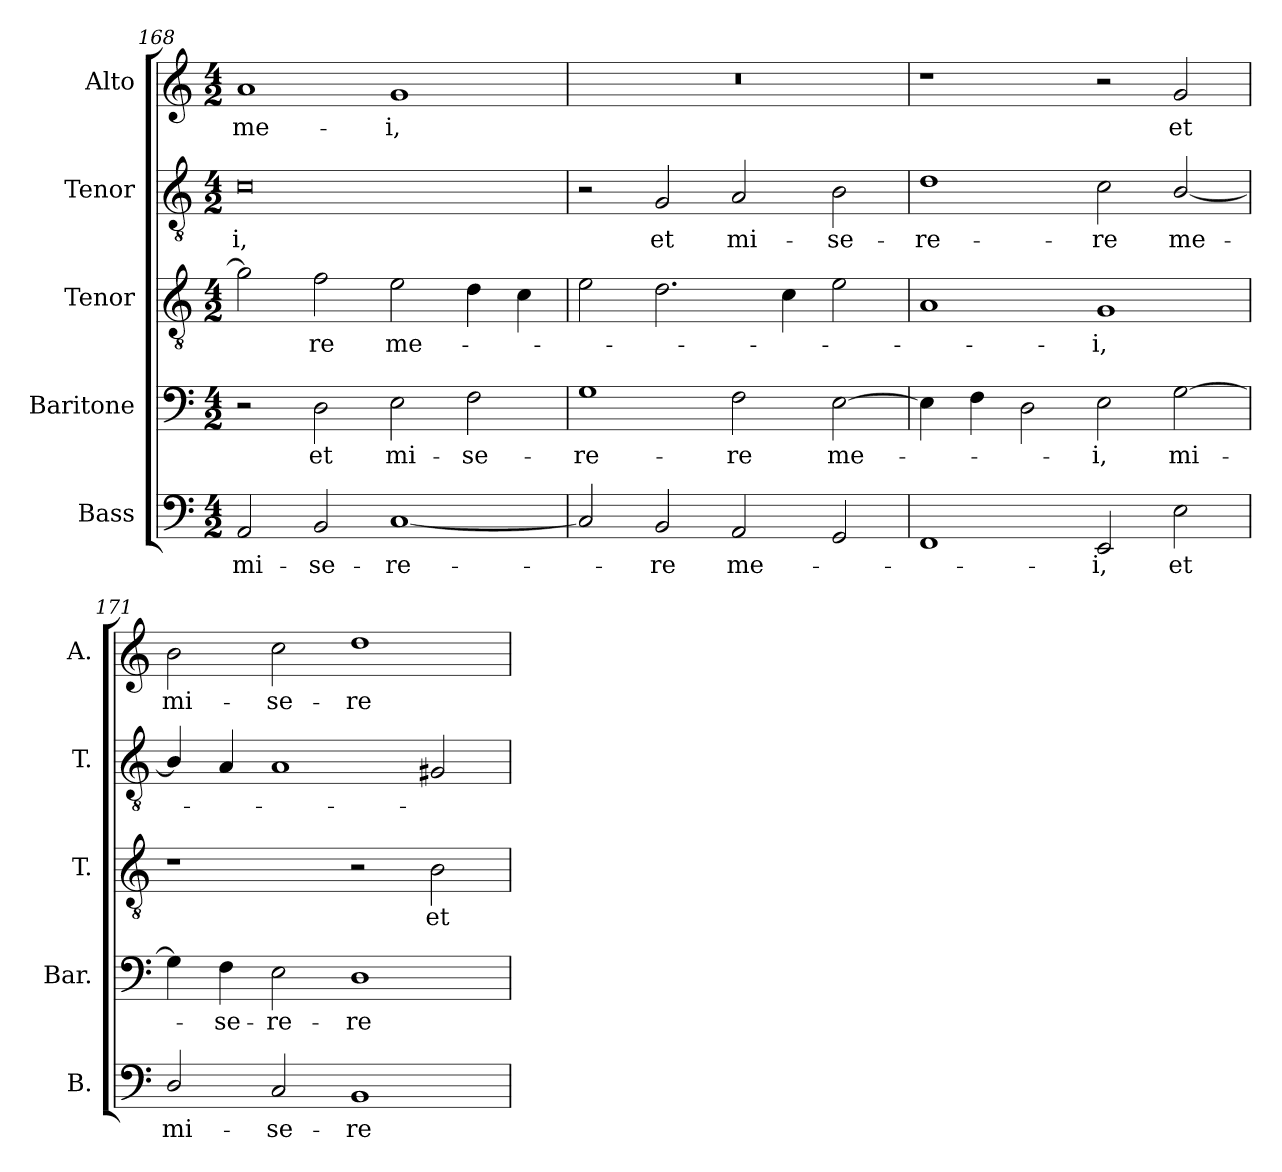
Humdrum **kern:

**kern	**text	**kern	**text	**kern	**text	**kern	**text	**kern	**text
*part5	*part5	*part4	*part4	*part3	*part3	*part2	*part2	*part1	*part1
*staff5	*staff5	*staff4	*staff4	*staff3	*staff3	*staff2	*staff2	*staff1	*staff1
*I"Bass	*	*I"Baritone	*	*I"Tenor	*	*I"Tenor	*	*I"Alto	*
*I'B.	*	*I'Bar.	*	*I'T.	*	*I'T.	*	*I'A.	*
*clefF4	*	*clefF4	*	*clefGv2	*	*clefGv2	*	*clefG2	*
*	*	*	*	*ITrd7c12	*	*ITrd7c12	*	*	*
*k[]	*	*k[]	*	*k[]	*	*k[]	*	*k[]	*
*C:	*	*C:	*	*C:	*	*C:	*	*C:	*
*M4/2	*	*M4/2	*	*M4/2	*	*M4/2	*	*M4/2	*
=168	=168	=168	=168	=168	=168	=168	=168	=168	=168
!	!LO:LY:b:color=#000000	!	!	!	!	!	!	!	!
!	!	!	!	!	!	!	!LO:LY:b:color=#000000	!	!
!	!	!	!	!	!	!	!	!	!LO:LY:b:color=#000000
2AAi/	mi-	2r	.	2Gi\]	.	0Ci	-i,	1ai	me-
!	!LO:LY:b:color=#000000	!	!	!	!	!	!	!	!
!	!	!	!LO:LY:b:color=#000000	!	!	!	!	!	!
!	!	!	!	!	!LO:LY:b:color=#000000	!	!	!	!
2BBi/	-se-	2Di\	et	2Fi\	-re	.	.	.	.
!	!LO:LY:b:color=#000000	!	!	!	!	!	!	!	!
!	!	!	!LO:LY:b:color=#000000	!	!	!	!	!	!
!	!	!	!	!	!LO:LY:b:color=#000000	!	!	!	!
!	!	!	!	!	!	!	!	!	!LO:LY:b:color=#000000
[1Ci	-re-	2Ei\	mi-	2Ei\	me-	.	.	1gi	-i,
!	!	!	!LO:LY:b:color=#000000	!	!	!	!	!	!
.	.	2Fi\	-se-	4Di\	.	.	.	.	.
.	.	.	.	4Ci\	.	.	.	.	.
!!LO:PB:g=z
=169	=169	=169	=169	=169	=169	=169	=169	=169	=169
!	!	!	!LO:LY:b:color=#000000	!	!	!	!	!LO:N:vis=1	!
2Ci/]	.	1Gi	-re-	2Ei\	.	2r	.	0r	.
!	!LO:LY:b:color=#000000	!	!	!	!	!	!	!	!
!	!	!	!	!	!	!	!LO:LY:b:color=#000000	!	!
2BBi/	-re	.	.	2.Di\	.	2GGi/	et	.	.
!	!LO:LY:b:color=#000000	!	!	!	!	!	!	!	!
!	!	!	!LO:LY:b:color=#000000	!	!	!	!	!	!
!	!	!	!	!	!	!	!LO:LY:b:color=#000000	!	!
2AAi/	me-	2Fi\	-re	.	.	2AAi/	mi-	.	.
.	.	.	.	4Ci\	.	.	.	.	.
!	!	!	!LO:LY:b:color=#000000	!	!	!	!	!	!
!	!	!	!	!	!	!	!LO:LY:b:color=#000000	!	!
2GGi/	.	[2Ei\	me-	2Ei\	.	2BBi\	-se-	.	.
=170	=170	=170	=170	=170	=170	=170	=170	=170	=170
!	!	!	!	!	!	!	!LO:LY:b:color=#000000	!	!
1FFi	.	4Ei\]	.	1AAi	.	1Di	-re-	1r	.
.	.	4Fi\	.	.	.	.	.	.	.
.	.	2Di\	.	.	.	.	.	.	.
!	!LO:LY:b:color=#000000	!	!	!	!	!	!	!	!
!	!	!	!LO:LY:b:color=#000000	!	!	!	!	!	!
!	!	!	!	!	!LO:LY:b:color=#000000	!	!	!	!
!	!	!	!	!	!	!	!LO:LY:b:color=#000000	!	!
2EEi/	-i,	2Ei\	-i,	1GGi	-i,	2Ci\	-re	2r	.
!	!LO:LY:b:color=#000000	!	!	!	!	!	!	!	!
!	!	!	!LO:LY:b:color=#000000	!	!	!	!	!	!
!	!	!	!	!	!	!	!LO:LY:b:color=#000000	!	!
!	!	!	!	!	!	!	!	!	!LO:LY:b:color=#000000
2Ei\	et	[2Gi\	mi-	.	.	[2BBi/	me-	2gi/	et
=171	=171	=171	=171	=171	=171	=171	=171	=171	=171
!	!LO:LY:b:color=#000000	!	!	!	!	!	!	!	!
!	!	!	!	!	!	!	!	!	!LO:LY:b:color=#000000
2Di/	mi-	4Gi\]	.	1r	.	4BBi/]	.	2bi\	mi-
!	!	!	!LO:LY:b:color=#000000	!	!	!	!	!	!
.	.	4Fi\	-se-	.	.	4AAi/	.	.	.
!	!LO:LY:b:color=#000000	!	!	!	!	!	!	!	!
!	!	!	!LO:LY:b:color=#000000	!	!	!	!	!	!
!	!	!	!	!	!	!	!	!	!LO:LY:b:color=#000000
2Ci/	-se-	2Ei\	-re-	.	.	1AAi	.	2cci\	-se-
!	!LO:LY:b:color=#000000	!	!	!	!	!	!	!	!
!	!	!	!LO:LY:b:color=#000000	!	!	!	!	!	!
!	!	!	!	!	!	!	!	!	!LO:LY:b:color=#000000
1BBi	-re-	1Di	-re	2r	.	.	.	1ddi	-re-
!	!	!	!	!	!LO:LY:b:color=#000000	!	!	!	!
.	.	.	.	2BBi\	et	2GG#Xi/	.	.	.
=	=	=	=	=	=	=	=	=	=
*-	*-	*-	*-	*-	*-	*-	*-	*-	*-
